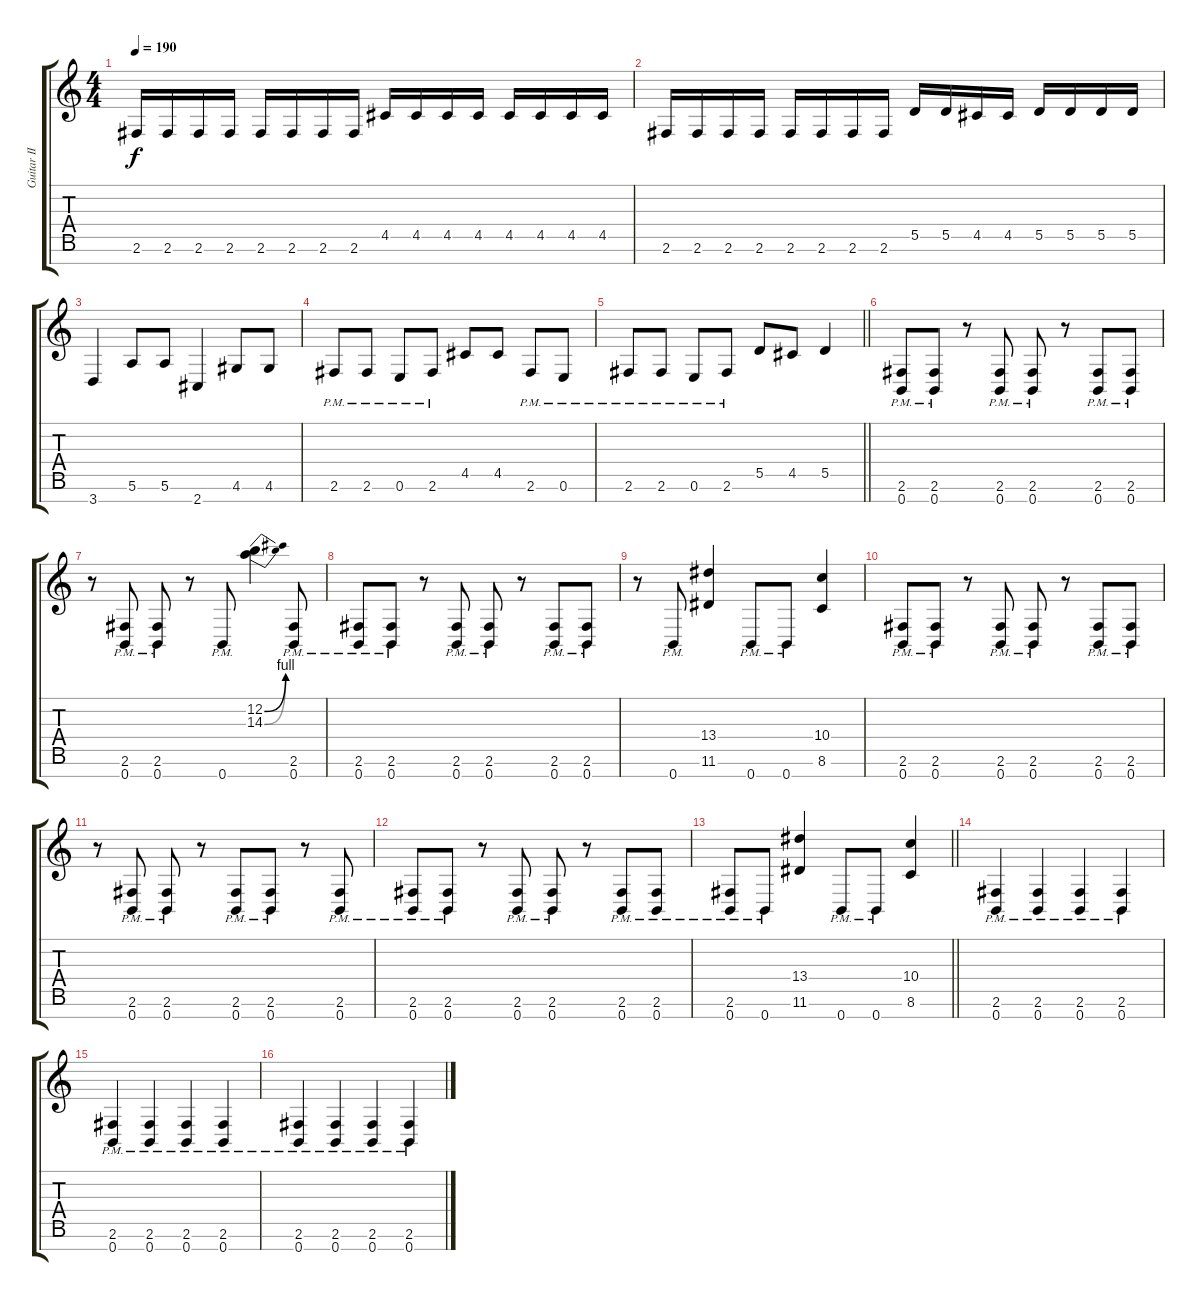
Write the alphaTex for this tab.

\track ("Guitar II" "Guitar II") {instrument distortionguitar}
\staff {score tabs}
\tuning (E4 B3 G3 D3 A2 E2 B1) {hide}
\ts (4 4)
\tempo 190
\clef g2
\ks c
2.6.16{dy f} 2.6.16 2.6.16 2.6.16 2.6.16 2.6.16 2.6.16 2.6.16 4.5.16 4.5.16 4.5.16 4.5.16 4.5.16 4.5.16 4.5.16 4.5.16 |
2.6.16 2.6.16 2.6.16 2.6.16 2.6.16 2.6.16 2.6.16 2.6.16 5.5.16 5.5.16 4.5.16 4.5.16 5.5.16 5.5.16 5.5.16 5.5.16 |
3.7.4 5.6.8 5.6.8 2.7.4 4.6.8 4.6.8 |
2.6{pm}.8 2.6{pm}.8 0.6{pm}.8 2.6{pm}.8 4.5.8 4.5.8 2.6{pm}.8 0.6{pm}.8 |
\barLineRight lightlight
2.6{pm}.8 2.6{pm}.8 0.6{pm}.8 2.6{pm}.8 5.5.8 4.5.8 5.5.4 |
\section ("" "")
(2.6{pm} 0.7{pm}).8 (2.6{pm} 0.7{pm}).8 r.8 (2.6{pm} 0.7{pm}).8 (2.6{pm} 0.7{pm}).8 r.8 (2.6{pm} 0.7{pm}).8 (2.6{pm} 0.7{pm}).8 |
r.8 (2.6{pm} 0.7{pm}).8 (2.6{pm} 0.7{pm}).8 r.8 0.7{pm}.8 (12.2{be (bend 0 0 60 4)} 14.3{be (bend 0 0 60 4)}).4 (2.6{pm} 0.7{pm}).8 |
(2.6{pm} 0.7{pm}).8 (2.6{pm} 0.7{pm}).8 r.8 (2.6{pm} 0.7{pm}).8 (2.6{pm} 0.7{pm}).8 r.8 (2.6{pm} 0.7{pm}).8 (2.6{pm} 0.7{pm}).8 |
r.8 0.7{pm}.8 (13.4 11.6).4 0.7{pm}.8 0.7{pm}.8 (10.4 8.6).4 |
(2.6{pm} 0.7{pm}).8 (2.6{pm} 0.7{pm}).8 r.8 (2.6{pm} 0.7{pm}).8 (2.6{pm} 0.7{pm}).8 r.8 (2.6{pm} 0.7{pm}).8 (2.6{pm} 0.7{pm}).8 |
r.8 (2.6{pm} 0.7{pm}).8 (2.6{pm} 0.7{pm}).8 r.8 (2.6{pm} 0.7{pm}).8 (2.6{pm} 0.7{pm}).8 r.8 (2.6{pm} 0.7{pm}).8 |
(2.6{pm} 0.7{pm}).8 (2.6{pm} 0.7{pm}).8 r.8 (2.6{pm} 0.7{pm}).8 (2.6{pm} 0.7{pm}).8 r.8 (2.6{pm} 0.7{pm}).8 (2.6{pm} 0.7{pm}).8 |
\barLineRight lightlight
(2.6{pm} 0.7{pm}).8 0.7{pm}.8 (13.4 11.6).4 0.7{pm}.8 0.7{pm}.8 (10.4 8.6).4 |
\section ("" "")
(2.6{pm} 0.7{pm}).4 (2.6{pm} 0.7{pm}).4 (2.6{pm} 0.7{pm}).4 (2.6{pm} 0.7{pm}).4 |
(2.6{pm} 0.7{pm}).4 (2.6{pm} 0.7{pm}).4 (2.6{pm} 0.7{pm}).4 (2.6{pm} 0.7{pm}).4 |
(2.6{pm} 0.7{pm}).4 (2.6{pm} 0.7{pm}).4 (2.6{pm} 0.7{pm}).4 (2.6{pm} 0.7{pm}).4
